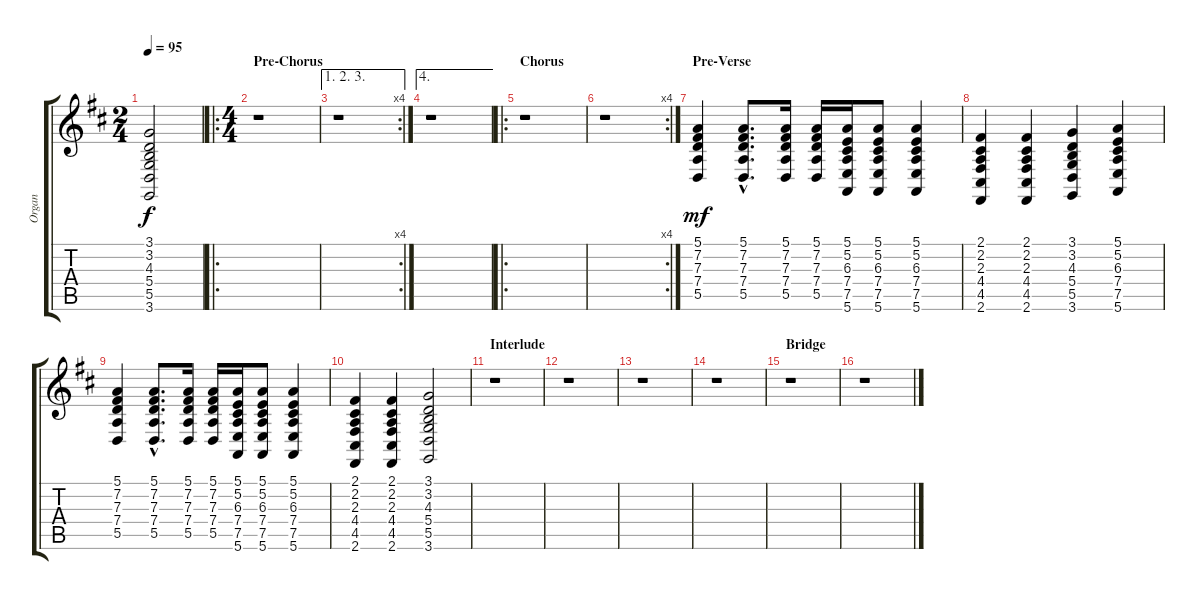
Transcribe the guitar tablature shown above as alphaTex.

\track ("Organ" "Organ") {instrument reedorgan}
\staff {score tabs}
\tuning (E4 B3 G3 D3 A2 E2) {hide}
\ts (2 4)
\tempo 95
\clef g2
\ks d
(3.1{t} 3.2{t} 4.3{t} 5.4{t} 5.5{t} 3.6{t}).2{dy f} |
\ro
\ts (4 4)
\section ("" "Pre-Chorus")
r.1 |
\ae (1 2 3)
\rc 4
r.1 |
\ae 4
r.1 |
\ro
\section ("" "Chorus")
r.1 |
\rc 4
r.1 |
\section ("" "Pre-Verse")
(5.1 7.2 7.3 7.4 5.5).4{dy mf} (5.1{hac} 7.2{hac} 7.3{hac} 7.4{hac} 5.5{hac}).8{d} (5.1 7.2 7.3 7.4 5.5).16 (5.1 7.2 7.3 7.4 5.5).16 (5.1 5.2 6.3 7.4 7.5 5.6).16 (5.1 5.2 6.3 7.4 7.5 5.6).8 (5.1 5.2 6.3 7.4 7.5 5.6).4 |
(2.1 2.2 2.3 4.4 4.5 2.6).4 (2.1 2.2 2.3 4.4 4.5 2.6).4 (3.1 3.2 4.3 5.4 5.5 3.6).4 (5.1 5.2 6.3 7.4 7.5 5.6).4 |
(5.1 7.2 7.3 7.4 5.5).4 (5.1{hac} 7.2{hac} 7.3{hac} 7.4{hac} 5.5{hac}).8{d} (5.1 7.2 7.3 7.4 5.5).16 (5.1 7.2 7.3 7.4 5.5).16 (5.1 5.2 6.3 7.4 7.5 5.6).16 (5.1 5.2 6.3 7.4 7.5 5.6).8 (5.1 5.2 6.3 7.4 7.5 5.6).4 |
(2.1 2.2 2.3 4.4 4.5 2.6).4 (2.1 2.2 2.3 4.4 4.5 2.6).4 (3.1 3.2 4.3 5.4 5.5 3.6).2 |
\section ("" "Interlude")
r.1 |
r.1 |
r.1 |
r.1 |
\section ("" "Bridge")
r.1 |
r.1
